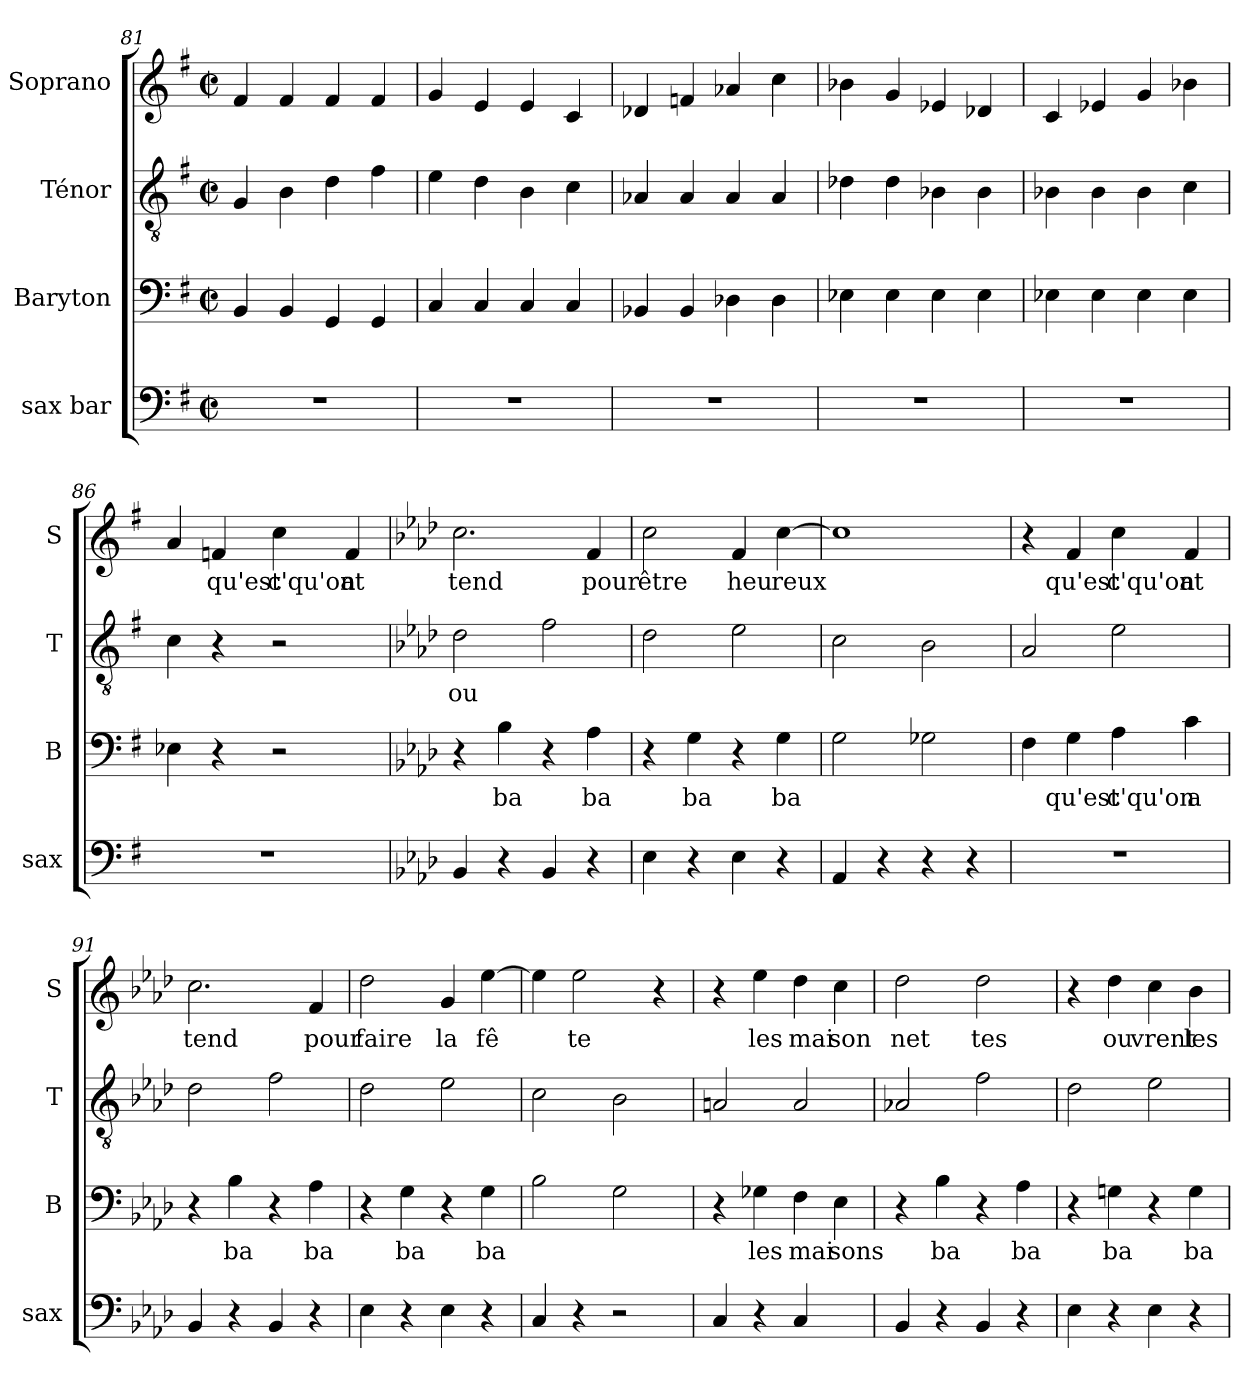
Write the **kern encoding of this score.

**kern	**kern	**text	**kern	**text	**kern	**text
*part4	*part3	*part3	*part2	*part2	*part1	*part1
*staff4	*staff3	*staff3	*staff2	*staff2	*staff1	*staff1
*I"sax bar	*I"Baryton	*	*I"Ténor	*	*I"Soprano	*
*I'sax	*I'B	*	*I'T	*	*I'S	*
!!LO:LB:g=z
*clefF4	*clefF4	*	*clefGv2	*	*clefG2	*
*k[f#]	*k[f#]	*	*k[f#]	*	*k[f#]	*
*G:	*G:	*	*G:	*	*G:	*
*M2/2	*M2/2	*	*M2/2	*	*M2/2	*
*met(c|)	*met(c|)	*	*met(c|)	*	*met(c|)	*
=81	=81	=81	=81	=81	=81	=81
1r	4BB/	.	4G/	.	4f#/	.
.	4BB/	.	4B\	.	4f#/	.
.	4GG/	.	4d\	.	4f#/	.
.	4GG/	.	4f#\	.	4f#/	.
=82	=82	=82	=82	=82	=82	=82
1r	4C/	.	4e\	.	4g/	.
.	4C/	.	4d\	.	4e/	.
.	4C/	.	4B\	.	4e/	.
.	4C/	.	4c\	.	4c/	.
=83	=83	=83	=83	=83	=83	=83
1r	4BB-X/	.	4A-X/	.	4d-X/	.
.	4BB-/	.	4A-/	.	4fn/	.
.	4D-X\	.	4A-/	.	4a-X/	.
.	4D-\	.	4A-/	.	4cc\	.
=84	=84	=84	=84	=84	=84	=84
1r	4E-X\	.	4d-X\	.	4b-X\	.
.	4E-\	.	4d-\	.	4g/	.
.	4E-\	.	4B-X\	.	4e-X/	.
.	4E-\	.	4B-\	.	4d-X/	.
!!LO:PB:g=z
=85	=85	=85	=85	=85	=85	=85
1r	4E-X\	.	4B-X\	.	4c/	.
.	4E-\	.	4B-\	.	4e-X/	.
.	4E-\	.	4B-\	.	4g/	.
.	4E-\	.	4c\	.	4b-X\	.
=86	=86	=86	=86	=86	=86	=86
1r	4E-X\	.	4c\	.	4a/	.
!	!	!	!	!	!	!LO:LY:b
.	4r	.	4r	.	4fn/	qu'est
!	!	!	!	!	!	!LO:LY:b
.	2r	.	2r	.	4cc\	c'qu'on
!	!	!	!	!	!	!LO:LY:b
.	.	.	.	.	4f/	at
=87	=87	=87	=87	=87	=87	=87
*k[b-e-a-d-]	*k[b-e-a-d-]	*	*k[b-e-a-d-]	*	*k[b-e-a-d-]	*
*A-:	*A-:	*	*A-:	*	*A-:	*
!	!	!	!	!LO:LY:b	!	!LO:LY:b
4BB-/	4r	.	2d-\	ou	2.cc\	tend
!	!	!LO:LY:b	!	!	!	!
4r	4B-\	ba	.	.	.	.
4BB-/	4r	.	2f\	.	.	.
!	!	!LO:LY:b	!	!	!	!LO:LY:b
4r	4A-\	ba	.	.	4f/	pour
=88	=88	=88	=88	=88	=88	=88
!	!	!	!	!	!	!LO:LY:b
4E-\	4r	.	2d-\	.	2cc\	être
!	!	!LO:LY:b	!	!	!	!
4r	4G\	ba	.	.	.	.
!	!	!	!	!	!	!LO:LY:b
4E-\	4r	.	2e-\	.	4f/	heu
!	!	!LO:LY:b	!	!	!	!LO:LY:b
4r	4G\	ba	.	.	[4cc\	reux
!!LO:LB:g=z
=89	=89	=89	=89	=89	=89	=89
4AA-/	2G\	.	2c\	.	1cc]	.
4r	.	.	.	.	.	.
4r	2G-X\	.	2B-\	.	.	.
4r	.	.	.	.	.	.
=90	=90	=90	=90	=90	=90	=90
1r	4F\	.	2A-/	.	4r	.
!	!	!LO:LY:b	!	!	!	!LO:LY:b
.	4G\	qu'est	.	.	4f/	qu'est
!	!	!LO:LY:b	!	!	!	!LO:LY:b
.	4A-\	c'qu'on	2e-\	.	4cc\	c'qu'on
!	!	!LO:LY:b	!	!	!	!LO:LY:b
.	4c\	a	.	.	4f/	at
=91	=91	=91	=91	=91	=91	=91
!	!	!	!	!	!	!LO:LY:b
4BB-/	4r	.	2d-\	.	2.cc\	tend
!	!	!LO:LY:b	!	!	!	!
4r	4B-\	ba	.	.	.	.
4BB-/	4r	.	2f\	.	.	.
!	!	!LO:LY:b	!	!	!	!LO:LY:b
4r	4A-\	ba	.	.	4f/	pour
=92	=92	=92	=92	=92	=92	=92
!	!	!	!	!	!	!LO:LY:b
4E-\	4r	.	2d-\	.	2dd-\	faire
!	!	!LO:LY:b	!	!	!	!
4r	4G\	ba	.	.	.	.
!	!	!	!	!	!	!LO:LY:b
4E-\	4r	.	2e-\	.	4g/	la
!	!	!LO:LY:b	!	!	!	!LO:LY:b
4r	4G\	ba	.	.	[4ee-\	fê
!!LO:LB:g=z
=93	=93	=93	=93	=93	=93	=93
4C/	2B-\	.	2c\	.	4ee-\]	.
!	!	!	!	!	!	!LO:LY:b
4r	.	.	.	.	2ee-\	te
2r	2G\	.	2B-\	.	.	.
.	.	.	.	.	4r	.
=94	=94	=94	=94	=94	=94	=94
4C/	4r	.	2An/	.	4r	.
!	!	!LO:LY:b	!	!	!	!LO:LY:b
4r	4G-X\	les	.	.	4ee-\	les
!	!	!LO:LY:b	!	!	!	!LO:LY:b
4C/	4F\	mai	2A/	.	4dd-\	mai
!	!	!LO:LY:b	!	!	!	!LO:LY:b
4ryy	4E-\	sons	.	.	4cc\	son
=95	=95	=95	=95	=95	=95	=95
!	!	!	!	!	!	!LO:LY:b
4BB-/	4r	.	2A-X/	.	2dd-\	net
!	!	!LO:LY:b	!	!	!	!
4r	4B-\	ba	.	.	.	.
!	!	!	!	!	!	!LO:LY:b
4BB-/	4r	.	2f\	.	2dd-\	tes
!	!	!LO:LY:b	!	!	!	!
4r	4A-\	ba	.	.	.	.
=96	=96	=96	=96	=96	=96	=96
4E-\	4r	.	2d-\	.	4r	.
!	!	!LO:LY:b	!	!	!	!LO:LY:b
4r	4Gn\	ba	.	.	4dd-\	ou
!	!	!	!	!	!	!LO:LY:b
4E-\	4r	.	2e-\	.	4cc\	vrent
!	!	!LO:LY:b	!	!	!	!LO:LY:b
4r	4G\	ba	.	.	4b-\	les
=	=	=	=	=	=	=
*-	*-	*-	*-	*-	*-	*-
